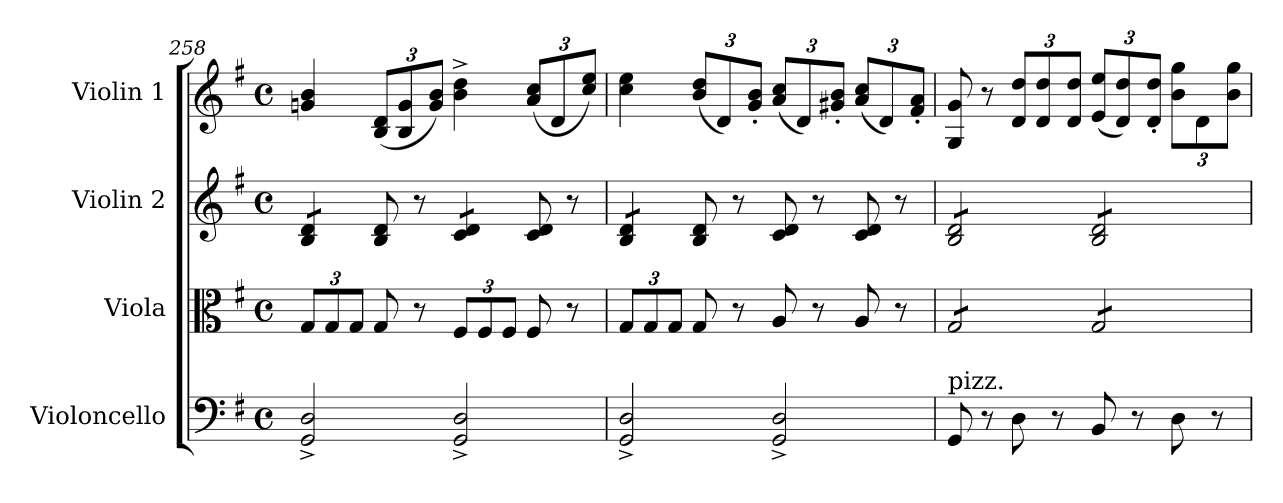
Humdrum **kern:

**kern	**kern	**kern	**kern
*part4	*part3	*part2	*part1
*staff4	*staff3	*staff2	*staff1
*I"Violoncello	*I"Viola	*I"Violin 2	*I"Violin 1
*I'Vc	*I'Vla	*I'Vln	*I'Vln
!!LO:LB:g=z
*clefF4	*clefC3	*clefG2	*clefG2
*k[f#]	*k[f#]	*k[f#]	*k[f#]
*M4/4	*M4/4	*M4/4	*M4/4
*met(c)	*met(c)	*met(c)	*met(c)
*	*Xbrackettup	*	*
=258	=258	=258	=258
*	*	*tremolo	*
2GG/^ 2D/^	12G/L	12B/ 12d/L	4gn/ 4b/
.	12G/	12B/ 12d/	.
.	12G/J	12B/ 12d/J	.
*	*	*Xtremolo	*
*	*	*	*Xbrackettup
.	8G/	8B/ 8d/	(12B/ 12d/L
.	.	.	12B/ 12g/
.	8r	8r	.
.	.	.	12g/ 12b/J)
*	*	*tremolo	*
2GG/^ 2D/^	12F#/L	12c/ 12d/L	4b\^ 4dd\^
.	12F#/	12c/ 12d/	.
.	12F#/J	12c/ 12d/J	.
*	*	*Xtremolo	*
.	8F#/	8c/ 8d/	(12a/ 12cc/L
.	.	.	12d/
.	8r	8r	.
.	.	.	12cc/ 12ee/J)
=259	=259	=259	=259
*	*	*tremolo	*
2GG/^ 2D/^	12G/L	12B/ 12d/L	4cc\ 4ee\
.	12G/	12B/ 12d/	.
.	12G/J	12B/ 12d/J	.
*	*	*Xtremolo	*
.	8G/	8B/ 8d/	(12b/ 12dd/L
.	.	.	12d/)
.	8r	8r	.
.	.	.	12g/' 12b/'J
2GG/^ 2D/^	8A/	8c/ 8d/	(12a/ 12cc/L
.	.	.	12d/)
.	8r	8r	.
.	.	.	12g#X/' 12b/'J
.	8A/	8c/ 8d/	(12a/ 12cc/L
.	.	.	12d/)
.	8r	8r	.
.	.	.	12f#/' 12a/'J
=260	=260	=260	=260
!LO:TX:a:t=pizz.	!	!	!
*	*tremolo	*	*
*	*	*tremolo	*
8GG/	12G/L	12B/ 12d/L	8G/ 8g/
.	12G/	12B/ 12d/	.
8r	.	.	8r
.	12G/	12B/ 12d/	.
8D\	12G/	12B/ 12d/	12d/ 12dd/L
.	12G/	12B/ 12d/	12d/ 12dd/
8r	.	.	.
.	12G/J	12B/ 12d/J	12d/ 12dd/J
8BB/	12G/L	12B/ 12d/L	(12e/ 12ee/L
.	12G/	12B/ 12d/	12d/ 12dd/)
8r	.	.	.
.	12G/	12B/ 12d/	12d/' 12dd/'J
8D\	12G/	12B/ 12d/	12b\ 12gg\L
.	12G/	12B/ 12d/	12d\
8r	.	.	.
.	12G/J	12B/ 12d/J	12b\ 12gg\J
*	*	*Xtremolo	*
*	*Xtremolo	*	*
=	=	=	=
*-	*-	*-	*-
